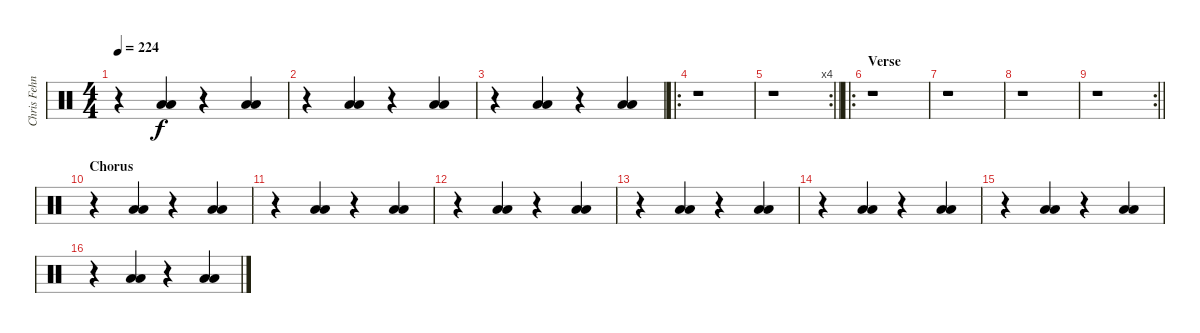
\track ("Chris Fehn" "Chris Fehn") {instrument percussion}
\staff {score}
\articulation defaults
\ts (4 4)
\tempo 224
\clef neutral
\ks c
r.4{dy f} ("Low Tom (hit)" "Low Tom (hit)").4 r.4 ("Low Tom (hit)" "Low Tom (hit)").4 |
r.4 ("Low Tom (hit)" "Low Tom (hit)").4 r.4 ("Low Tom (hit)" "Low Tom (hit)").4 |
r.4 ("Low Tom (hit)" "Low Tom (hit)").4 r.4 ("Low Tom (hit)" "Low Tom (hit)").4 |
\ro
r.1 |
\rc 4
\barLineRight lightlight
r.1 |
\ro
\section ("" "Verse")
r.1 |
r.1 |
r.1 |
\rc 2
\barLineRight lightlight
r.1 |
\section ("" "Chorus")
r.4 ("Low Tom (hit)" "Low Tom (hit)").4 r.4 ("Low Tom (hit)" "Low Tom (hit)").4 |
r.4 ("Low Tom (hit)" "Low Tom (hit)").4 r.4 ("Low Tom (hit)" "Low Tom (hit)").4 |
r.4 ("Low Tom (hit)" "Low Tom (hit)").4 r.4 ("Low Tom (hit)" "Low Tom (hit)").4 |
r.4 ("Low Tom (hit)" "Low Tom (hit)").4 r.4 ("Low Tom (hit)" "Low Tom (hit)").4 |
r.4 ("Low Tom (hit)" "Low Tom (hit)").4 r.4 ("Low Tom (hit)" "Low Tom (hit)").4 |
r.4 ("Low Tom (hit)" "Low Tom (hit)").4 r.4 ("Low Tom (hit)" "Low Tom (hit)").4 |
r.4 ("Low Tom (hit)" "Low Tom (hit)").4 r.4 ("Low Tom (hit)" "Low Tom (hit)").4
